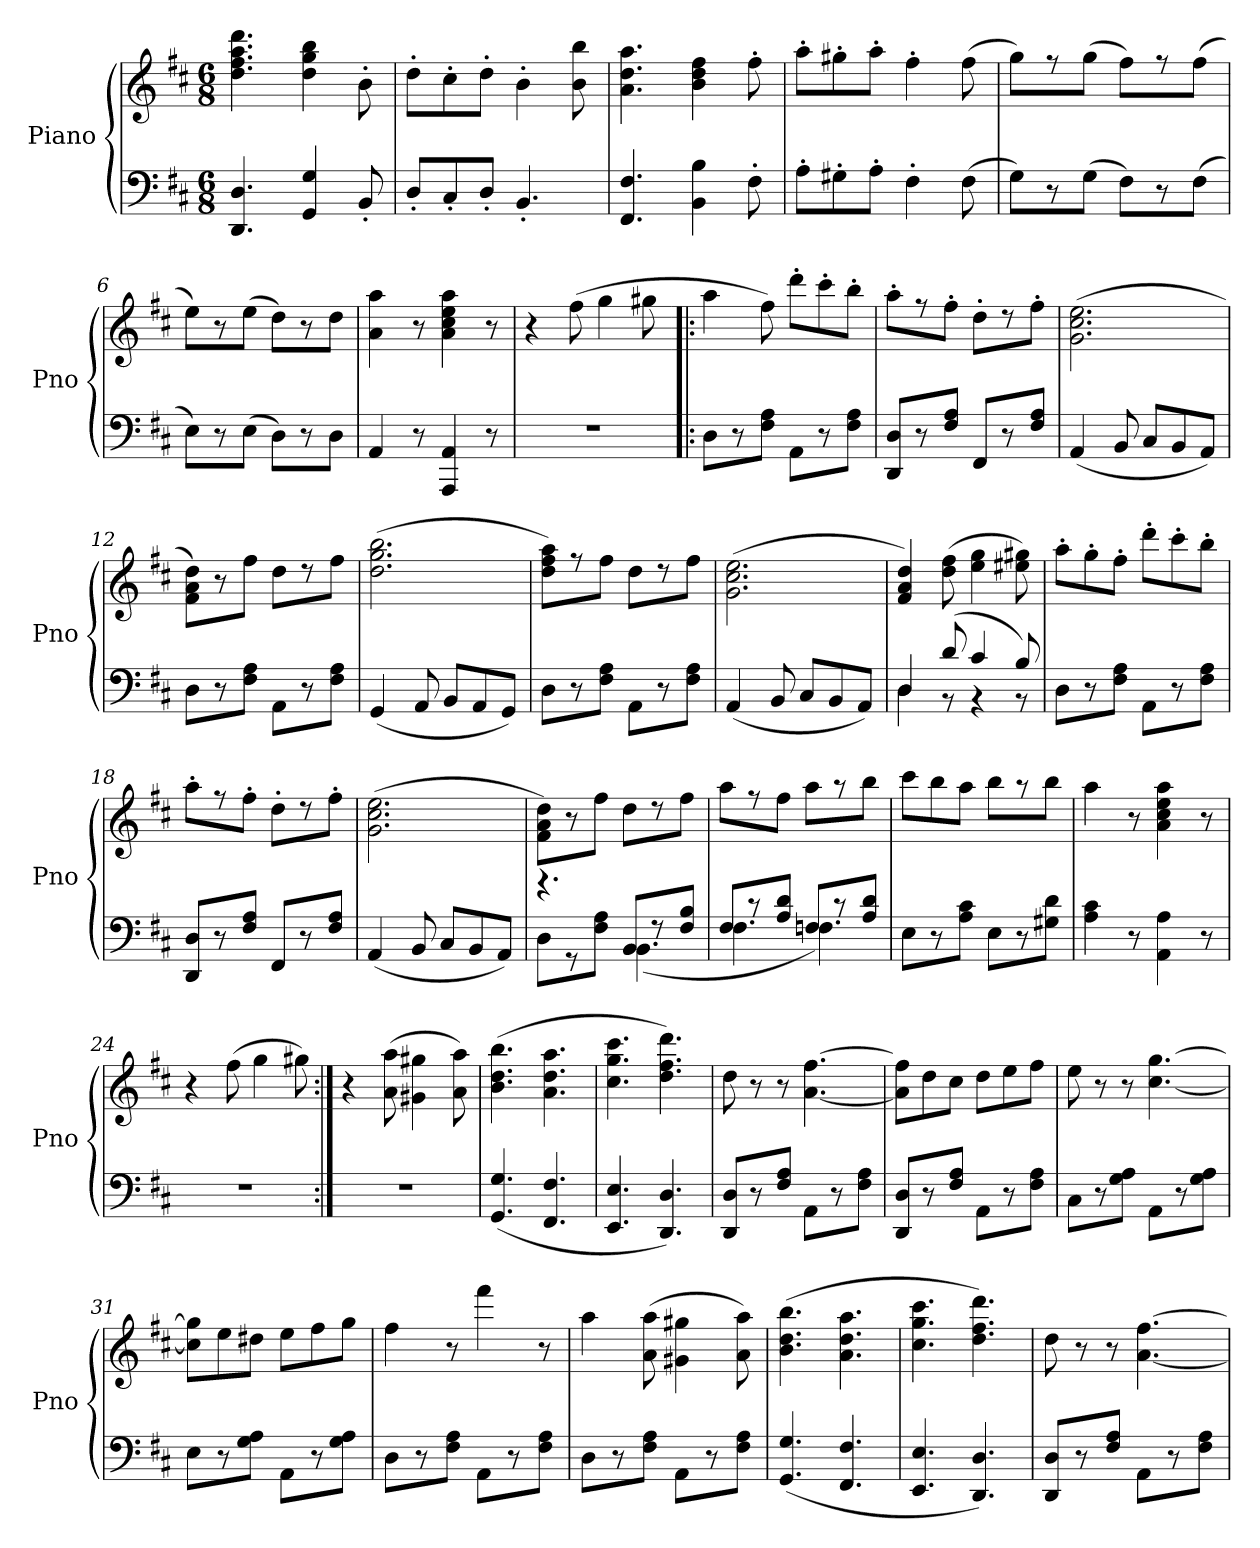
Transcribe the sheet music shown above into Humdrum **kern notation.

**kern	**kern
*part1	*part1
*staff2	*staff1
*I"Piano	*
*I'Pno	*
*clefF4	*clefG2
*k[f#c#]	*k[f#c#]
*D:	*D:
*M6/8	*M6/8
*MM180	*MM180
=1	=1
4.DD/ 4.D/	4.dd\ 4.ff#\ 4.aa\ 4.ddd\
4GG/ 4G/	4dd\ 4gg\ 4bb\
8BB'/	8b'\
=2	=2
8D'/L	8dd'\L
8C#'/	8cc#'\
8D'/J	8dd'\J
4.BB'/	4b'\
.	8b\ 8bb\
=3	=3
4.FF#/ 4.F#/	4.a\ 4.dd\ 4.aa\
4BB\ 4B\	4b\ 4dd\ 4ff#\
8F#'\	8ff#'\
=4	=4
8A'\L	8aa'\L
8G#X'\	8gg#X'\
8A'\J	8aa'\J
4F#'\	4ff#'\
(8F#\	(8ff#\
=5	=5
8G\L)	8gg\L)
8r	8r
(8G\J	(8gg\J
8F#\L)	8ff#\L)
8r	8r
(8F#\J	(8ff#\J
=6	=6
8E\L)	8ee\L)
8r	8r
(8E\J	(8ee\J
8D\L)	8dd\L)
8r	8r
8D\J	8dd\J
=7	=7
4AA/	4a\ 4aa\
8r	8r
4AAA/ 4AA/	4a\ 4cc#\ 4ee\ 4aa\
8r	8r
=8	=8
2.r	4r
.	(8ff#\
.	4gg\
.	8gg#X\
=9!|:	=9!|:
8D\L	4aa\
8r	.
8F#\ 8A\J	8ff#\)
8AA\L	8ddd'\L
8r	8ccc#'\
8F#\ 8A\J	8bb'\J
=10	=10
8DD/ 8D/L	8aa'\L
8r	8r
8F#/ 8A/J	8ff#'\J
8FF#/L	8dd'\L
8r	8r
8F#/ 8A/J	8ff#'\J
=11	=11
(4AA/	(2.g\ 2.cc#\ 2.ee\
8BB/	.
8C#/L	.
8BB/	.
8AA/J)	.
=12	=12
8D\L	8f#\ 8a\ 8dd\L)
8r	8r
8F#\ 8A\J	8ff#\J
8AA\L	8dd\L
8r	8r
8F#\ 8A\J	8ff#\J
=13	=13
(4GG/	(2.dd\ 2.gg\ 2.bb\
8AA/	.
8BB/L	.
8AA/	.
8GG/J)	.
=14	=14
8D\L	8dd\ 8ff#\ 8aa\L)
8r	8r
8F#\ 8A\J	8ff#\J
8AA\L	8dd\L
8r	8r
8F#\ 8A\J	8ff#\J
=15	=15
(4AA/	(2.g\ 2.cc#\ 2.ee\
8BB/	.
8C#/L	.
8BB/	.
8AA/J)	.
=16	=16
*^	*
4D/	4D\	4f#/ 4a/ 4dd/)
(8d/	8r	(8dd\ 8ff#\
4c#/	4r	4ee\ 4gg\
8B/)	8r	8ee#X\ 8gg#X\)
*v	*v	*
=17	=17
8D\L	8aa'\L
8r	8gg'\
8F#\ 8A\J	8ff#'\J
8AA\L	8ddd'\L
8r	8ccc#'\
8F#\ 8A\J	8bb'\J
=18	=18
8DD/ 8D/L	8aa'\L
8r	8r
8F#/ 8A/J	8ff#'\J
8FF#/L	8dd'\L
8r	8r
8F#/ 8A/J	8ff#'\J
=19	=19
(4AA/	(2.g\ 2.cc#\ 2.ee\
8BB/	.
8C#/L	.
8BB/	.
8AA/J)	.
=20	=20
*^	*
4.r	8D\L	8f#\ 8a\ 8dd\L)
.	8r	8r
.	8F#\ 8A\J	8ff#\J
8BB/L	(4.BB\	8dd\L
8r	.	8r
8F#/ 8B/J	.	8ff#\J
=21	=21	=21
8F#/L	4.F#\	8aa\L
8r	.	8r
8A/ 8d/J	.	8ff#\J
8Fn/L	4.Fn\)	8aa\L
8r	.	8r
8A/ 8d/J	.	8bb\J
*v	*v	*
=22	=22
8E\L	8ccc#\L
8r	8bb\
8A\ 8c#\J	8aa\J
8E\L	8bb\L
8r	8r
8G#X\ 8d\J	8bb\J
=23	=23
4A\ 4c#\	4aa\
8r	8r
4AA\ 4A\	4a\ 4cc#\ 4ee\ 4aa\
8r	8r
=24	=24
2.r	4r
.	(8ff#\
.	4gg\
.	8gg#X\)
=25:|!	=25:|!
2.r	4r
.	(8a\ 8aa\
.	4g#X\ 4gg#X\
.	8a\ 8aa\)
=26	=26
(4.GG/ 4.G/	(4.b\ 4.dd\ 4.bb\
4.FF#/ 4.F#/	4.a\ 4.dd\ 4.aa\
=27	=27
4.EE/ 4.E/	4.cc#\ 4.gg\ 4.ccc#\
4.DD/ 4.D/)	4.dd\ 4.ff#\ 4.ddd\)
=28	=28
8DD/ 8D/L	8dd\
8r	8r
8F#/ 8A/J	8r
8AA\L	[4.a\ [4.ff#\
8r	.
8F#\ 8A\J	.
=29	=29
8DD/ 8D/L	8a]\ 8ff#]\L
8r	8dd\
8F#/ 8A/J	8cc#\J
8AA\L	8dd\L
8r	8ee\
8F#\ 8A\J	8ff#\J
=30	=30
8C#\L	8ee\
8r	8r
8G\ 8A\J	8r
8AA\L	[4.cc#\ [4.gg\
8r	.
8G\ 8A\J	.
=31	=31
8E\L	8cc#]\ 8gg]\L
8r	8ee\
8G\ 8A\J	8dd#X\J
8AA\L	8ee\L
8r	8ff#\
8G\ 8A\J	8gg\J
=32	=32
8D\L	4ff#\
8r	.
8F#\ 8A\J	8r
8AA\L	4fff#\
8r	.
8F#\ 8A\J	8r
=33	=33
8D\L	4aa\
8r	.
8F#\ 8A\J	(8a\ 8aa\
8AA\L	4g#X\ 4gg#X\
8r	.
8F#\ 8A\J	8a\ 8aa\)
=34	=34
(4.GG/ 4.G/	(4.b\ 4.dd\ 4.bb\
4.FF#/ 4.F#/	4.a\ 4.dd\ 4.aa\
=35	=35
4.EE/ 4.E/	4.cc#\ 4.gg\ 4.ccc#\
4.DD/ 4.D/)	4.dd\ 4.ff#\ 4.ddd\)
=36	=36
8DD/ 8D/L	8dd\
8r	8r
8F#/ 8A/J	8r
8AA\L	[4.a\ [4.ff#\
8r	.
8F#\ 8A\J	.
=	=
*-	*-
